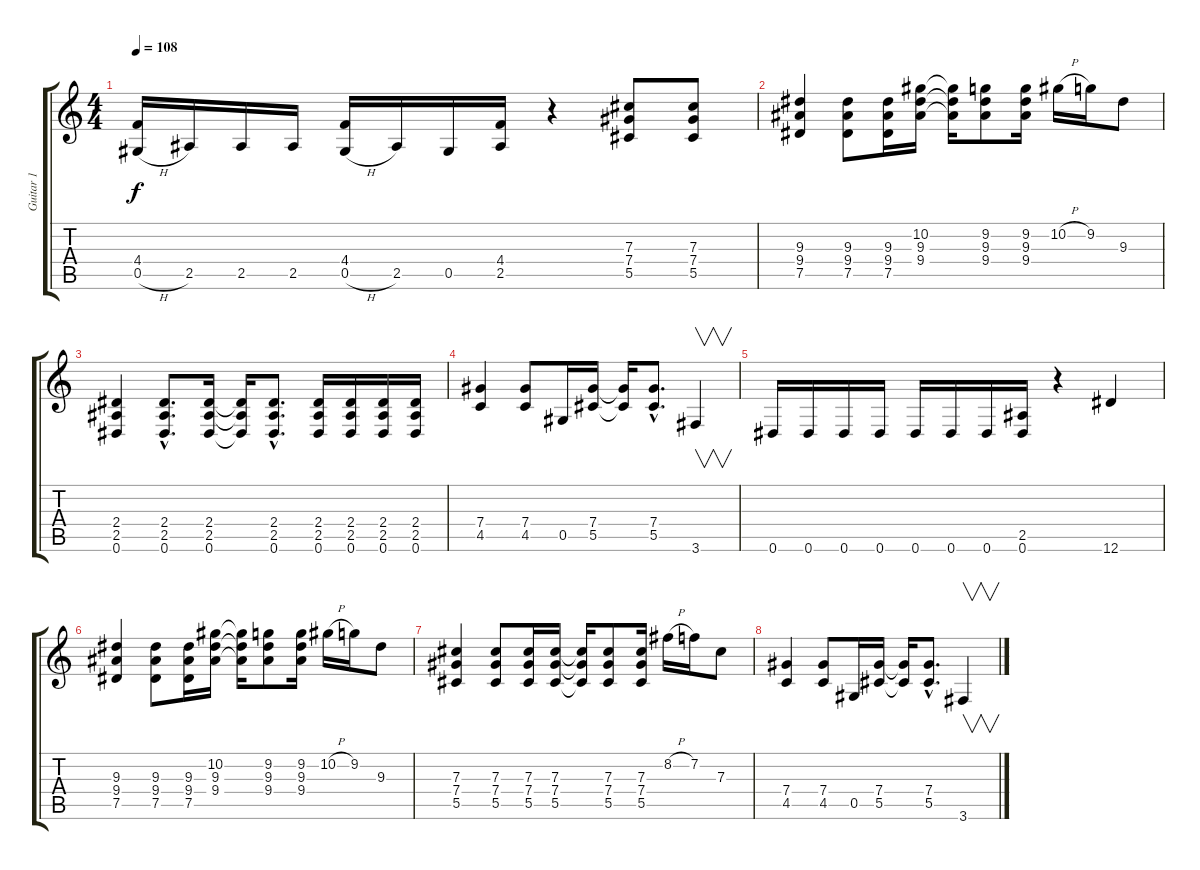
\track ("Guitar 1" "Guitar 1") {instrument distortionguitar}
\staff {score tabs}
\tuning (Eb4 Bb3 Gb3 Db3 Ab2 Eb2) {hide}
\ts (4 4)
\tempo 108
\clef g2
\ks c
(4.4 0.5{h}).16{dy f} 2.5.16 2.5.16 2.5.16 (4.4 0.5{h}).16 2.5.16 0.5.16 (4.4 2.5).16 r.4 (7.3 7.4 5.5).8 (7.3 7.4 5.5).8 |
(9.3 9.4 7.5).4 (9.3 9.4 7.5).8 (9.3 9.4 7.5).16 (10.2 9.3 9.4).16 (10.2{t} 9.3{t} 9.4{t}).16 (9.2 9.3 9.4).8 (9.2 9.3 9.4).16 10.2{h}.16 9.2.16 9.3.8 |
(2.4 2.5 0.6).4 (2.4{hac} 2.5{hac} 0.6{hac}).8{d} (2.4 2.5 0.6).16 (2.4{t} 2.5{t} 0.6{t}).16 (2.4{hac} 2.5{hac} 0.6{hac}).8{d} (2.4 2.5 0.6).16 (2.4 2.5 0.6).16 (2.4 2.5 0.6).16 (2.4 2.5 0.6).16 |
(7.4 4.5).4 (7.4 4.5).8 0.5.16 (7.4 5.5).16 (7.4{t} 5.5{t}).16 (7.4{hac} 5.5{hac}).8{d} 3.6.4{v} |
0.6.16 0.6.16 0.6.16 0.6.16 0.6.16 0.6.16 0.6.16 (2.5 0.6).16 r.4 12.6.4 |
(9.3 9.4 7.5).4 (9.3 9.4 7.5).8 (9.3 9.4 7.5).16 (10.2 9.3 9.4).16 (10.2{t} 9.3{t} 9.4{t}).16 (9.2 9.3 9.4).8 (9.2 9.3 9.4).16 10.2{h}.16 9.2.16 9.3.8 |
(7.3 7.4 5.5).4 (7.3 7.4 5.5).8 (7.3 7.4 5.5).16 (7.3 7.4 5.5).16 (7.3{t} 7.4{t} 5.5{t}).16 (7.3 7.4 5.5).8 (7.3 7.4 5.5).16 8.2{h}.16 7.2.16 7.3.8 |
(7.4 4.5).4 (7.4 4.5).8 0.5.16 (7.4 5.5).16 (7.4{t} 5.5{t}).16 (7.4{hac} 5.5{hac}).8{d} 3.6.4{v}
